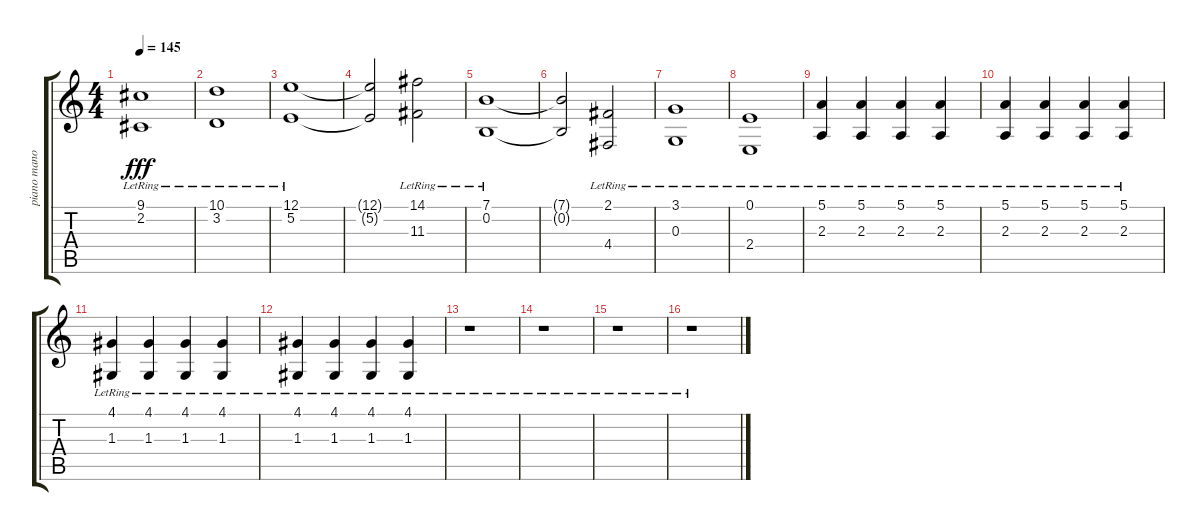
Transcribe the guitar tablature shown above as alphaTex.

\track ("piano mano izq" "piano mano") {instrument acousticgrandpiano}
\staff {score tabs}
\tuning (E4 B3 G3 D3 A2 E2) {hide}
\ts (4 4)
\tempo 145
\clef g2
\ks c
(9.1{lr} 2.2{lr}).1{dy fff} |
(10.1{lr} 3.2{lr}).1 |
(12.1{lr} 5.2{lr}).1 |
(12.1{t} 5.2{t}).2 (14.1{lr} 11.3{lr}).2 |
(7.1{lr} 0.2{lr}).1 |
(7.1{t} 0.2{t}).2 (2.1{lr} 4.4{lr}).2 |
(3.1{lr} 0.3{lr}).1 |
(0.1{lr} 2.4{lr}).1 |
(5.1{lr} 2.3{lr}).4 (5.1{lr} 2.3{lr}).4 (5.1{lr} 2.3{lr}).4 (5.1{lr} 2.3{lr}).4 |
(5.1{lr} 2.3{lr}).4 (5.1{lr} 2.3{lr}).4 (5.1{lr} 2.3{lr}).4 (5.1{lr} 2.3{lr}).4 |
(4.1{lr} 1.3{lr}).4 (4.1{lr} 1.3{lr}).4 (4.1{lr} 1.3{lr}).4 (4.1{lr} 1.3{lr}).4 |
(4.1{lr} 1.3{lr}).4 (4.1{lr} 1.3{lr}).4 (4.1{lr} 1.3{lr}).4 (4.1{lr} 1.3{lr}).4 |
r.1 |
r.1 |
r.1 |
r.1
